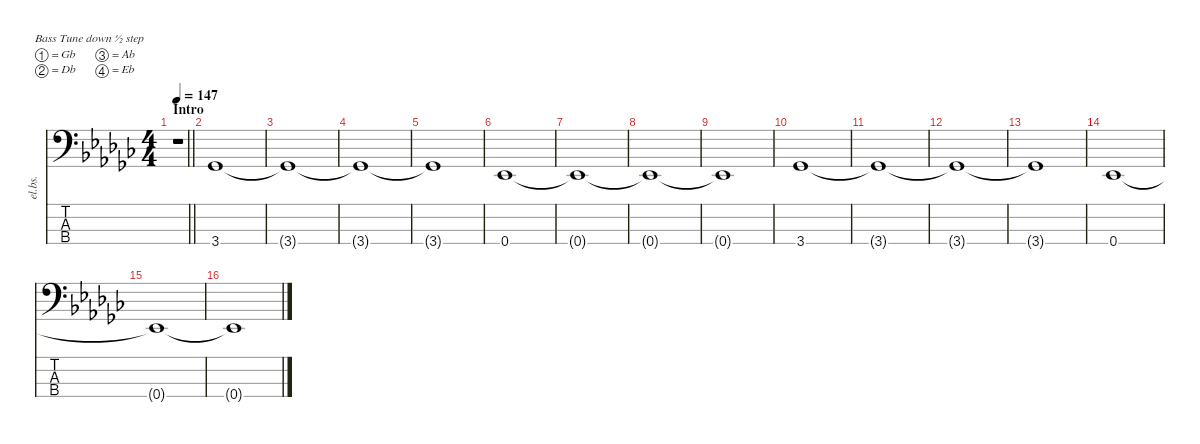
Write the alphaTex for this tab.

\defaultSystemsLayout 8
\hideDynamics
\bracketExtendMode nobrackets
\otherSystemsTrackNameOrientation horizontal
\track ("Bass" "el.bs.") {instrument electricbassfinger}
\staff {score tabs}
\tuning (Gb2 Db2 Ab1 Eb1)
\ts (4 4)
\section ("" "Intro")
\ac
\tempo 147
\clef f4
\barLineRight lightlight
\ks ebminor
r.1{dy f instrument electricbassfinger beam Down} |
3.4{acc b}.1{beam Up} |
3.4{t acc b}.1{beam Up} |
3.4{t acc b}.1{beam Up} |
3.4{t acc b}.1{beam Up} |
0.4{acc b}.1{beam Up} |
0.4{t acc b}.1{beam Up} |
0.4{t acc b}.1{beam Up} |
0.4{t acc b}.1{beam Up} |
3.4{acc b}.1{beam Up} |
3.4{t acc b}.1{beam Up} |
3.4{t acc b}.1{beam Up} |
3.4{t acc b}.1{beam Up} |
0.4{acc b}.1{beam Up} |
0.4{t acc b}.1{beam Up} |
0.4{t acc b}.1{beam Up}
